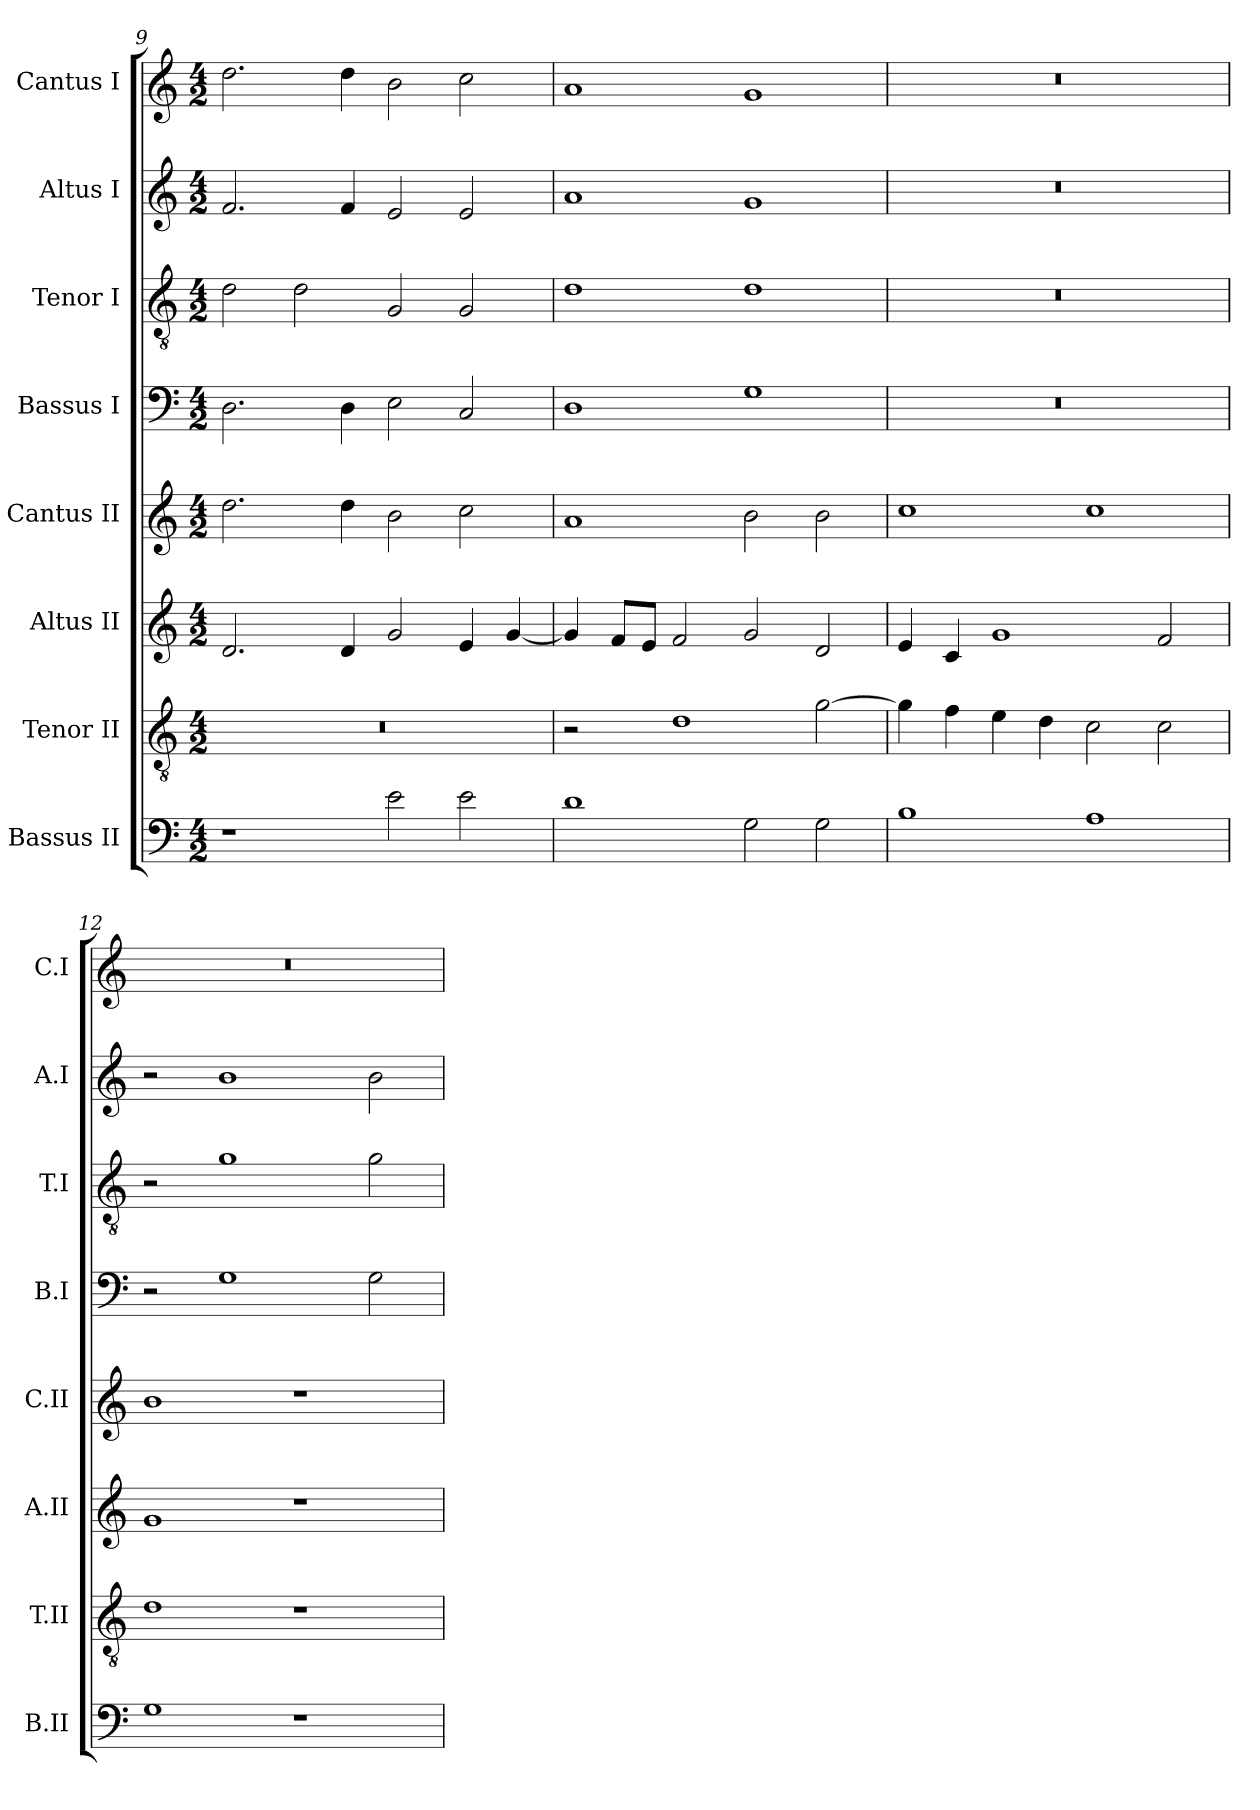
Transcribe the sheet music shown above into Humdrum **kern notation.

**kern	**kern	**kern	**kern	**kern	**kern	**kern	**kern
*part8	*part7	*part6	*part5	*part4	*part3	*part2	*part1
*staff8	*staff7	*staff6	*staff5	*staff4	*staff3	*staff2	*staff1
*I"Bassus II	*I"Tenor II	*I"Altus II	*I"Cantus II	*I"Bassus I	*I"Tenor I	*I"Altus I	*I"Cantus I
*I'B.II	*I'T.II	*I'A.II	*I'C.II	*I'B.I	*I'T.I	*I'A.I	*I'C.I
*clefF4	*clefGv2	*clefG2	*clefG2	*clefF4	*clefGv2	*clefG2	*clefG2
*	*ITrd7c12	*	*	*	*ITrd7c12	*	*
*k[]	*k[]	*k[]	*k[]	*k[]	*k[]	*k[]	*k[]
*C:	*C:	*C:	*C:	*C:	*C:	*C:	*C:
*M4/2	*M4/2	*M4/2	*M4/2	*M4/2	*M4/2	*M4/2	*M4/2
=9	=9	=9	=9	=9	=9	=9	=9
1r	0r	2.d/	2.dd\	2.D\	2D\	2.f/	2.dd\
.	.	.	.	.	2D\	.	.
.	.	4d/	4dd\	4D\	.	4f/	4dd\
2e\	.	2g/	2b\	2E\	2GG/	2e/	2b\
2e\	.	4e/	2cc\	2C/	2GG/	2e/	2cc\
.	.	[4g/	.	.	.	.	.
=10	=10	=10	=10	=10	=10	=10	=10
1d\	2r	4g/]	1a/	1D\	1D\	1a/	1a/
.	.	8f/L	.	.	.	.	.
.	.	8e/J	.	.	.	.	.
.	1D\	2f/	.	.	.	.	.
2G\	.	2g/	2b\	1G\	1D\	1g/	1g/
2G\	[2G\	2d/	2b\	.	.	.	.
=11	=11	=11	=11	=11	=11	=11	=11
1B\	4G\]	4e/	1cc\	0r	0r	0r	0r
.	4F\	4c/	.	.	.	.	.
.	4E\	1g/	.	.	.	.	.
.	4D\	.	.	.	.	.	.
1A\	2C\	.	1cc\	.	.	.	.
.	2C\	2f/	.	.	.	.	.
=12	=12	=12	=12	=12	=12	=12	=12
1G\	1D\	1g/	1b\	2r	2r	2r	0r
.	.	.	.	1G\	1G\	1b\	.
1r	1r	1r	1r	.	.	.	.
.	.	.	.	2G\	2G\	2b\	.
=	=	=	=	=	=	=	=
*-	*-	*-	*-	*-	*-	*-	*-
